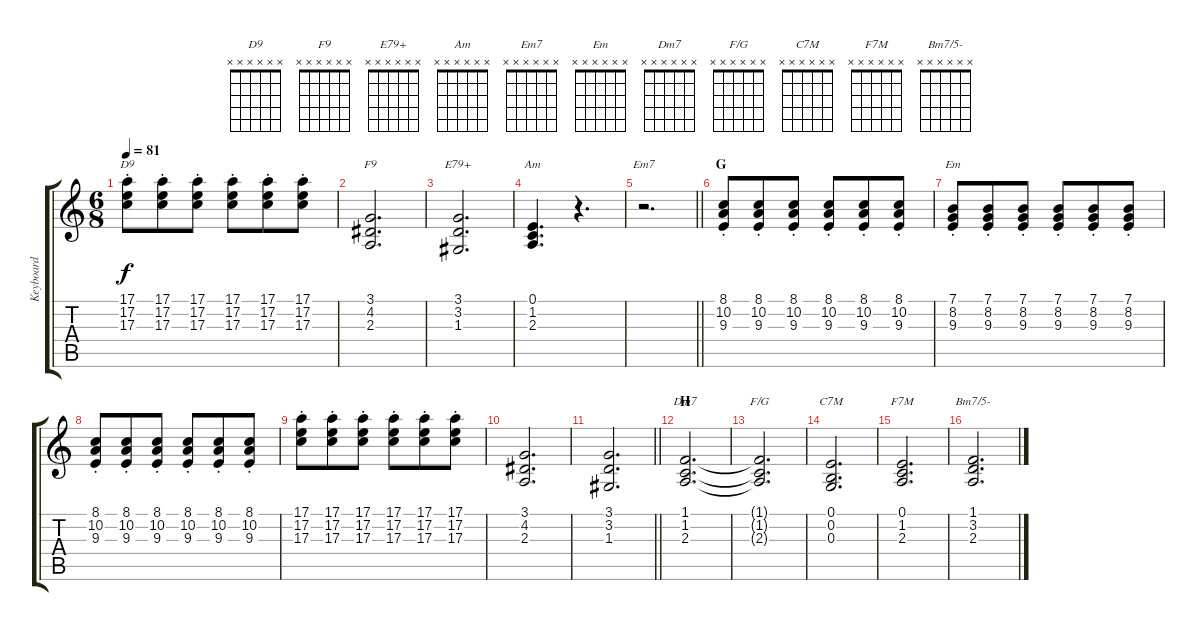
\track ("Keyboard" "Keyboard") {instrument synthstrings2}
\staff {score tabs}
\tuning (E4 B3 G3 D3 A2 E2) {hide}
\chord ("D9" x x x x x x)
\chord ("F9" x x x x x x)
\chord ("E79+" x x x x x x)
\chord ("Am" x x x x x x)
\chord ("Em7" x x x x x x)
\chord ("Em" x x x x x x)
\chord ("Dm7" x x x x x x)
\chord ("F/G" x x x x x x)
\chord ("C7M" x x x x x x)
\chord ("F7M" x x x x x x)
\chord ("Bm7/5-" x x x x x x)
\ts (6 8)
\tempo 81
\clef g2
\ks c
(17.1{st} 17.2{st} 17.3{st}).8{ch "D9" dy f} (17.1{st} 17.2{st} 17.3{st}).8 (17.1{st} 17.2{st} 17.3{st}).8 (17.1{st} 17.2{st} 17.3{st}).8 (17.1{st} 17.2{st} 17.3{st}).8 (17.1{st} 17.2{st} 17.3{st}).8 |
(3.1 4.2 2.3).2{d ch "F9"} |
(3.1 3.2 1.3).2{d ch "E79+"} |
(0.1 1.2 2.3).4{d ch "Am"} r.4{d} |
\barLineRight lightlight
r.2{d ch "Em7"} |
\section ("" "G")
(8.1{st} 10.2{st} 9.3{st}).8 (8.1{st} 10.2{st} 9.3{st}).8 (8.1{st} 10.2{st} 9.3{st}).8 (8.1{st} 10.2{st} 9.3{st}).8 (8.1{st} 10.2{st} 9.3{st}).8 (8.1{st} 10.2{st} 9.3{st}).8 |
(7.1{st} 8.2{st} 9.3{st}).8{ch "Em"} (7.1{st} 8.2{st} 9.3{st}).8 (7.1{st} 8.2{st} 9.3{st}).8 (7.1{st} 8.2{st} 9.3{st}).8 (7.1{st} 8.2{st} 9.3{st}).8 (7.1{st} 8.2{st} 9.3{st}).8 |
(8.1{st} 10.2{st} 9.3{st}).8 (8.1{st} 10.2{st} 9.3{st}).8 (8.1{st} 10.2{st} 9.3{st}).8 (8.1{st} 10.2{st} 9.3{st}).8 (8.1{st} 10.2{st} 9.3{st}).8 (8.1{st} 10.2{st} 9.3{st}).8 |
(17.1{st} 17.2{st} 17.3{st}).8 (17.1{st} 17.2{st} 17.3{st}).8 (17.1{st} 17.2{st} 17.3{st}).8 (17.1{st} 17.2{st} 17.3{st}).8 (17.1{st} 17.2{st} 17.3{st}).8 (17.1{st} 17.2{st} 17.3{st}).8 |
(3.1 4.2 2.3).2{d} |
\barLineRight lightlight
(3.1 3.2 1.3).2{d} |
\section ("" "H")
(1.1 1.2 2.3).2{d ch "Dm7"} |
(1.1{t} 1.2{t} 2.3{t}).2{d ch "F/G"} |
(0.1 0.2 0.3).2{d ch "C7M"} |
(0.1 1.2 2.3).2{d ch "F7M"} |
(1.1 3.2 2.3).2{d ch "Bm7/5-"}
